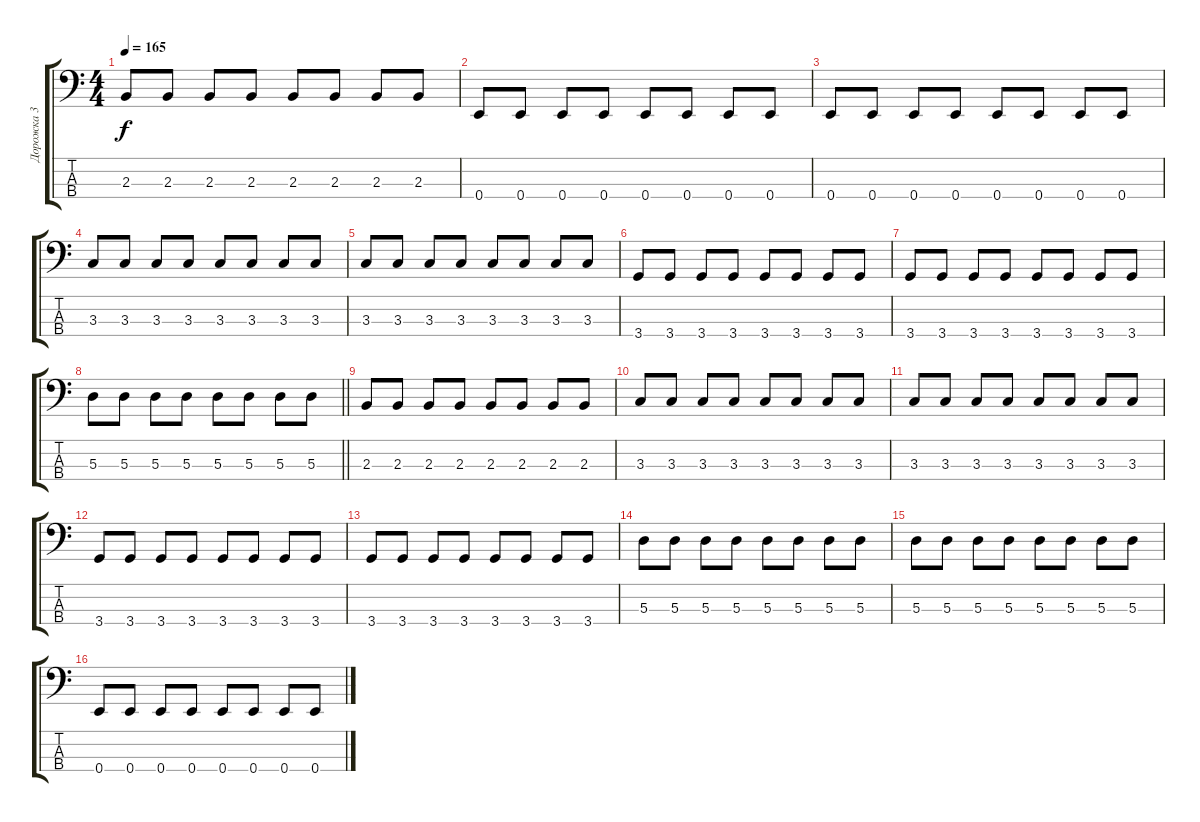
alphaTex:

\track ("Дорожка 3" "Дорожка 3") {instrument electricbasspick}
\staff {score tabs}
\tuning (G2 D2 A1 E1) {hide}
\ts (4 4)
\tempo 165
\clef f4
\ks c
2.3.8{dy f} 2.3.8 2.3.8 2.3.8 2.3.8 2.3.8 2.3.8 2.3.8 |
0.4.8 0.4.8 0.4.8 0.4.8 0.4.8 0.4.8 0.4.8 0.4.8 |
0.4.8 0.4.8 0.4.8 0.4.8 0.4.8 0.4.8 0.4.8 0.4.8 |
3.3.8 3.3.8 3.3.8 3.3.8 3.3.8 3.3.8 3.3.8 3.3.8 |
3.3.8 3.3.8 3.3.8 3.3.8 3.3.8 3.3.8 3.3.8 3.3.8 |
3.4.8 3.4.8 3.4.8 3.4.8 3.4.8 3.4.8 3.4.8 3.4.8 |
3.4.8 3.4.8 3.4.8 3.4.8 3.4.8 3.4.8 3.4.8 3.4.8 |
\barLineRight lightlight
5.3.8 5.3.8 5.3.8 5.3.8 5.3.8 5.3.8 5.3.8 5.3.8 |
2.3.8 2.3.8 2.3.8 2.3.8 2.3.8 2.3.8 2.3.8 2.3.8 |
3.3.8 3.3.8 3.3.8 3.3.8 3.3.8 3.3.8 3.3.8 3.3.8 |
3.3.8 3.3.8 3.3.8 3.3.8 3.3.8 3.3.8 3.3.8 3.3.8 |
3.4.8 3.4.8 3.4.8 3.4.8 3.4.8 3.4.8 3.4.8 3.4.8 |
3.4.8 3.4.8 3.4.8 3.4.8 3.4.8 3.4.8 3.4.8 3.4.8 |
5.3.8 5.3.8 5.3.8 5.3.8 5.3.8 5.3.8 5.3.8 5.3.8 |
5.3.8 5.3.8 5.3.8 5.3.8 5.3.8 5.3.8 5.3.8 5.3.8 |
0.4.8 0.4.8 0.4.8 0.4.8 0.4.8 0.4.8 0.4.8 0.4.8
